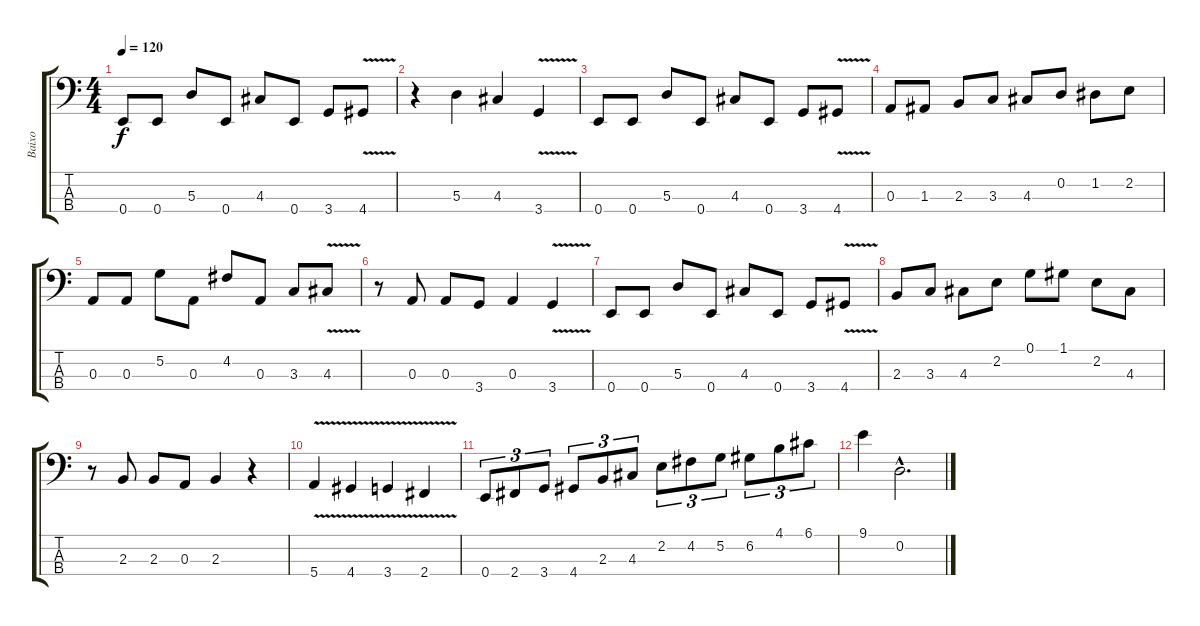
\track ("Baixo" "Baixo") {instrument electricbassfinger}
\staff {score tabs}
\tuning (G2 D2 A1 E1) {hide}
\ts (4 4)
\tempo 120
\clef f4
\ks c
0.4.8{dy f instrument electricbassfinger} 0.4.8 5.3.8 0.4.8 4.3.8 0.4.8 3.4.8 4.4{v}.8 |
r.4 5.3.4 4.3.4 3.4{v}.4 |
0.4.8 0.4.8 5.3.8 0.4.8 4.3.8 0.4.8 3.4.8 4.4{v}.8 |
0.3.8 1.3.8 2.3.8 3.3.8 4.3.8 0.2.8 1.2.8 2.2.8 |
0.3.8 0.3.8 5.2.8 0.3.8 4.2.8 0.3.8 3.3.8 4.3{v}.8 |
r.8 0.3.8 0.3.8 3.4.8 0.3.4 3.4{v}.4 |
0.4.8 0.4.8 5.3.8 0.4.8 4.3.8 0.4.8 3.4.8 4.4{v}.8 |
2.3.8 3.3.8 4.3.8 2.2.8 0.1.8 1.1.8 2.2.8 4.3.8 |
r.8 2.3.8 2.3.8 0.3.8 2.3.4 r.4 |
5.4{v}.4 4.4{v}.4 3.4{v}.4 2.4{v}.4 |
0.4.8{tu (3 2)} 2.4.8{tu (3 2)} 3.4.8{tu (3 2)} 4.4.8{tu (3 2)} 2.3.8{tu (3 2)} 4.3.8{tu (3 2)} 2.2.8{tu (3 2)} 4.2.8{tu (3 2)} 5.2.8{tu (3 2)} 6.2.8{tu (3 2)} 4.1.8{tu (3 2)} 6.1.8{tu (3 2)} |
9.1.4 0.2{hac}.2{d}
